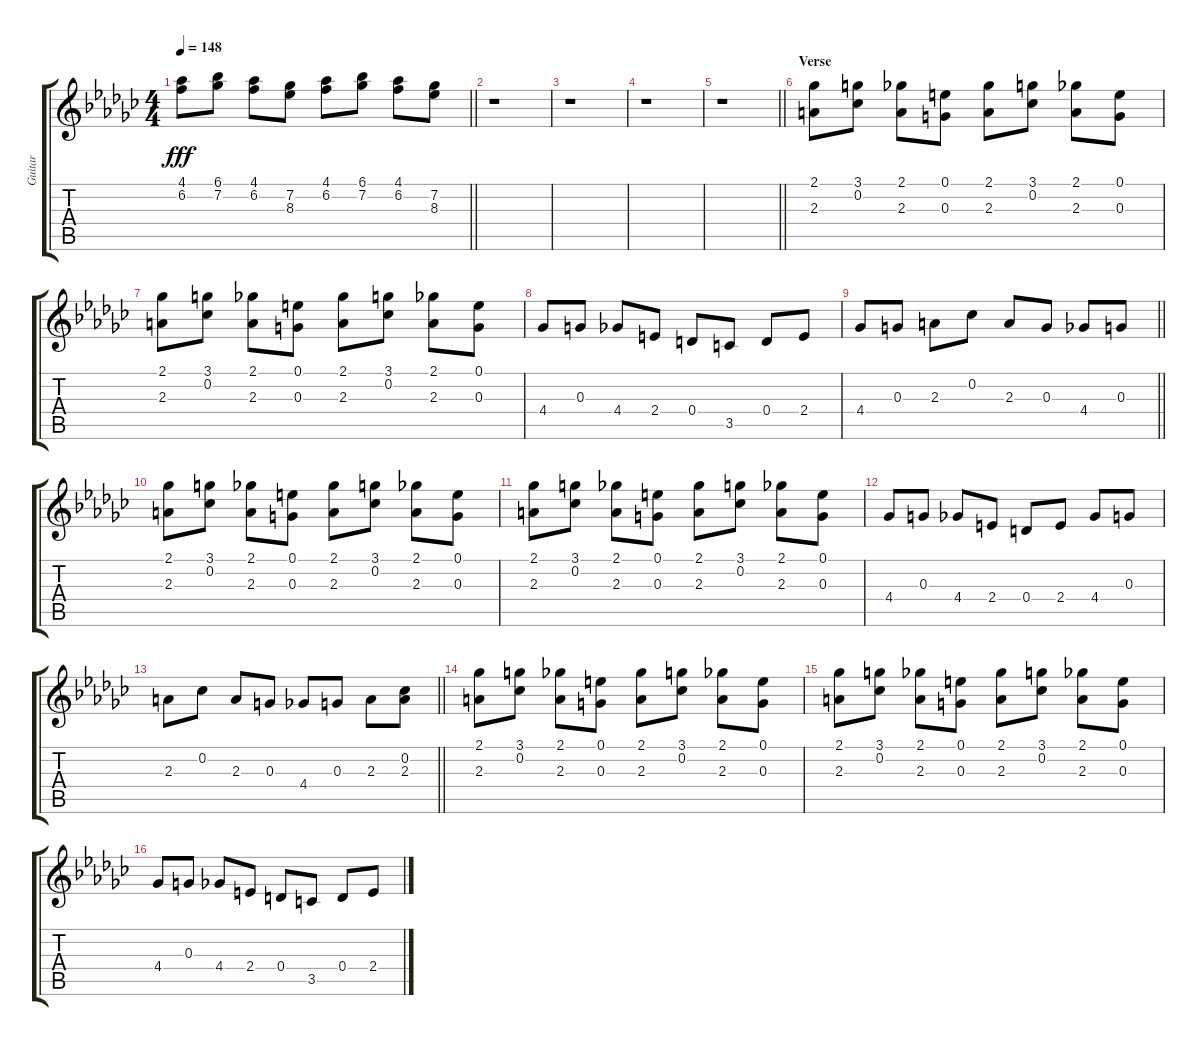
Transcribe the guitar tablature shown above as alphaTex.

\track ("Guitar" "Guitar") {instrument electricguitarmuted}
\staff {score tabs}
\tuning (E4 B3 G3 D3 A2 E2) {hide}
\ts (4 4)
\tempo 148
\clef g2
\barLineRight lightlight
\ks gb
(4.1 6.2).8{dy fff} (6.1 7.2).8 (4.1 6.2).8 (7.2 8.3).8 (4.1 6.2).8 (6.1 7.2).8 (4.1 6.2).8 (7.2 8.3).8 |
r.1 |
r.1 |
r.1 |
\barLineRight lightlight
r.1 |
\section ("" "Verse")
(2.1 2.3).8 (3.1 0.2).8 (2.1 2.3).8 (0.1 0.3).8 (2.1 2.3).8 (3.1 0.2).8 (2.1 2.3).8 (0.1 0.3).8 |
(2.1 2.3).8 (3.1 0.2).8 (2.1 2.3).8 (0.1 0.3).8 (2.1 2.3).8 (3.1 0.2).8 (2.1 2.3).8 (0.1 0.3).8 |
4.4.8 0.3.8 4.4.8 2.4.8 0.4.8 3.5.8 0.4.8 2.4.8 |
\barLineRight lightlight
4.4.8 0.3.8 2.3.8 0.2.8 2.3.8 0.3.8 4.4.8 0.3.8 |
(2.1 2.3).8 (3.1 0.2).8 (2.1 2.3).8 (0.1 0.3).8 (2.1 2.3).8 (3.1 0.2).8 (2.1 2.3).8 (0.1 0.3).8 |
(2.1 2.3).8 (3.1 0.2).8 (2.1 2.3).8 (0.1 0.3).8 (2.1 2.3).8 (3.1 0.2).8 (2.1 2.3).8 (0.1 0.3).8 |
4.4.8 0.3.8 4.4.8 2.4.8 0.4.8 2.4.8 4.4.8 0.3.8 |
\barLineRight lightlight
2.3.8 0.2.8 2.3.8 0.3.8 4.4.8 0.3.8 2.3.8 (0.2 2.3).8 |
(2.1 2.3).8 (3.1 0.2).8 (2.1 2.3).8 (0.1 0.3).8 (2.1 2.3).8 (3.1 0.2).8 (2.1 2.3).8 (0.1 0.3).8 |
(2.1 2.3).8 (3.1 0.2).8 (2.1 2.3).8 (0.1 0.3).8 (2.1 2.3).8 (3.1 0.2).8 (2.1 2.3).8 (0.1 0.3).8 |
4.4.8 0.3.8 4.4.8 2.4.8 0.4.8 3.5.8 0.4.8 2.4.8
